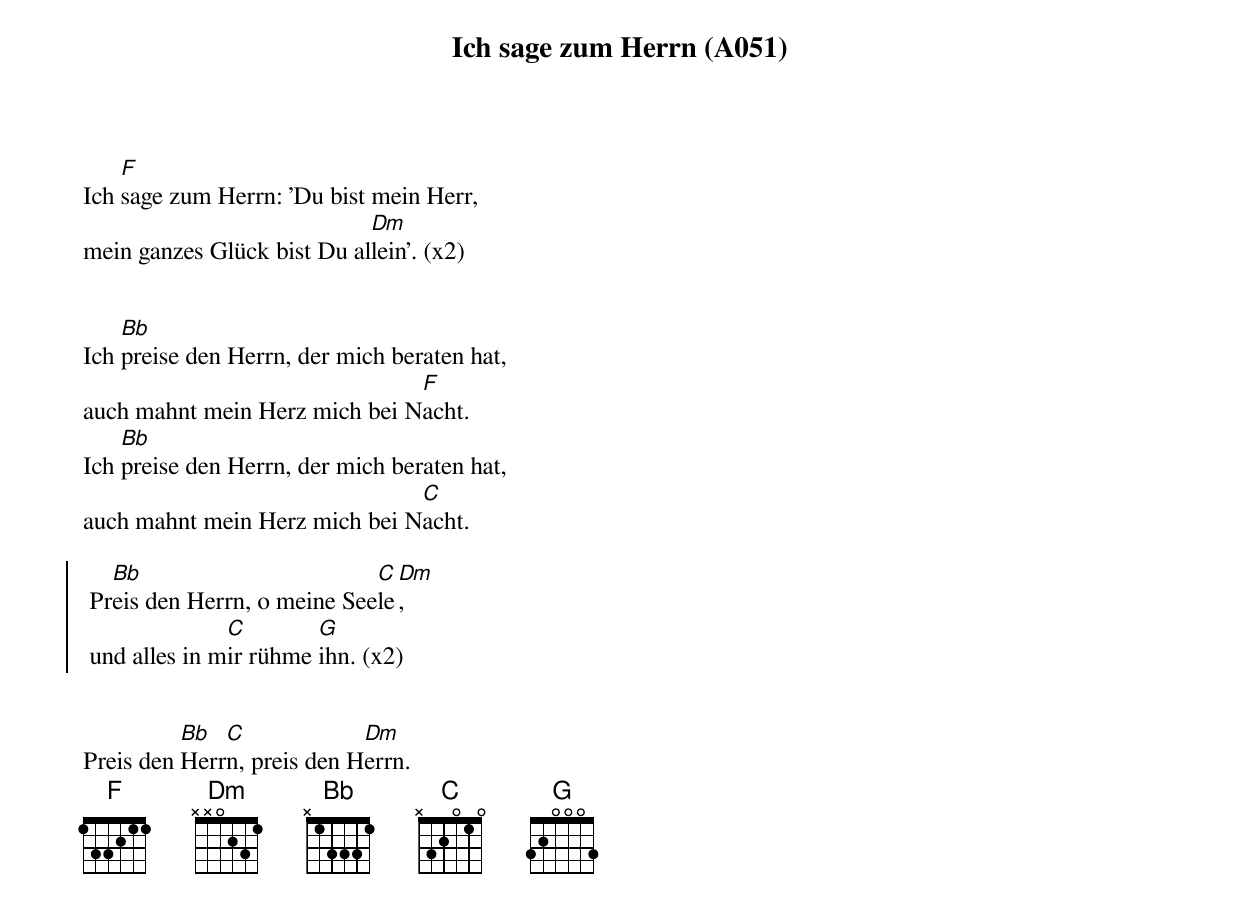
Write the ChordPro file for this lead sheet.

{title: Ich sage zum Herrn (A051)}
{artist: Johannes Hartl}

Ich [F]sage zum Herrn: 'Du bist mein Herr,
mein ganzes Glück bist Du al[Dm]lein'. (x2)


Ich [Bb]preise den Herrn, der mich beraten hat,
auch mahnt mein Herz mich bei N[F]acht.
Ich [Bb]preise den Herrn, der mich beraten hat,
auch mahnt mein Herz mich bei N[C]acht.

{soc}
 Pr[Bb]eis den Herrn, o meine See[C]le[Dm],
 und alles in m[C]ir rühme [G]ihn. (x2)
 {eoc}


Preis den [Bb]Herr[C]n, preis den H[Dm]errn.
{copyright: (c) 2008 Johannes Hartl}
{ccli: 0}
